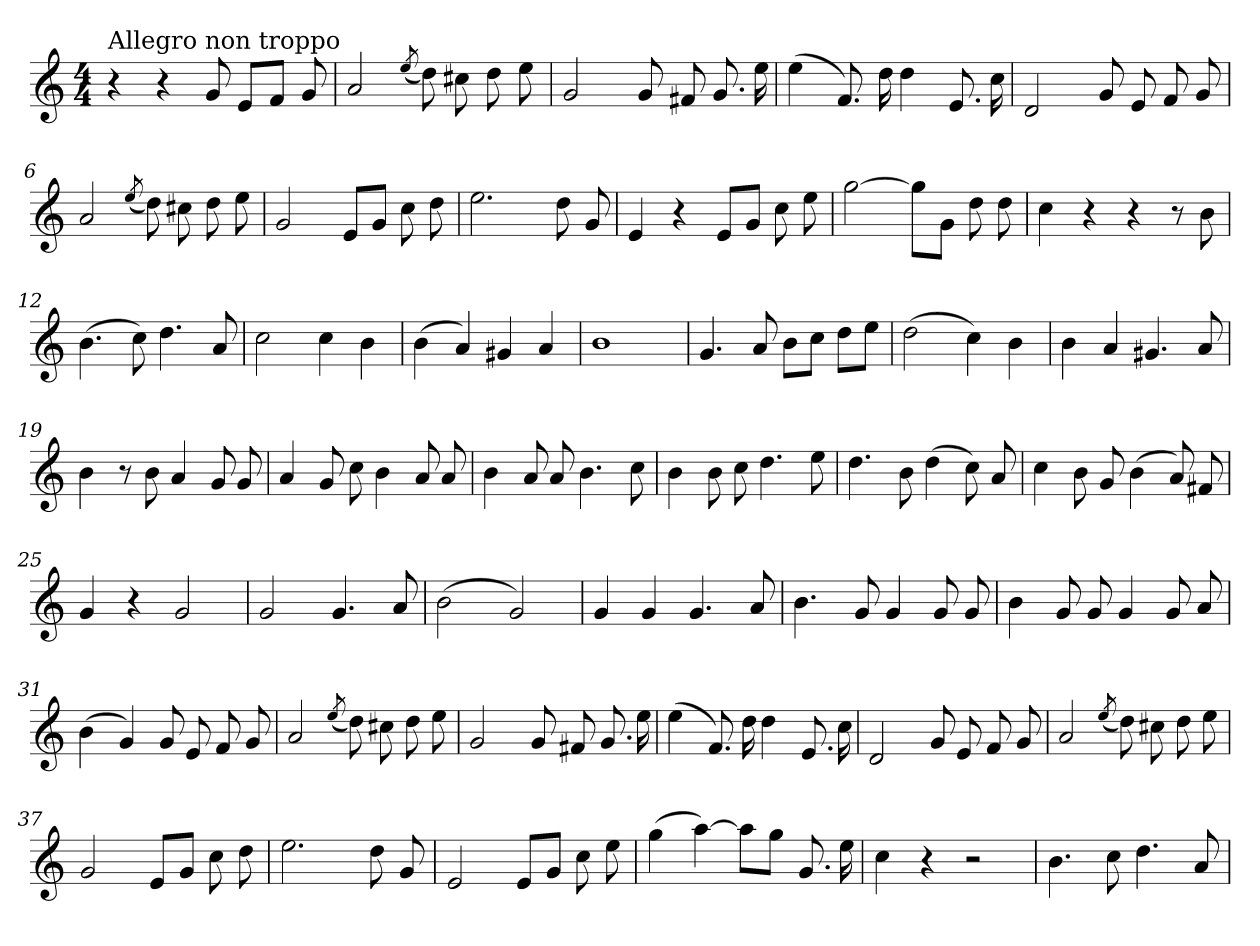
**kern
*part1
*staff1
*clefG2
*k[]
*C:
*M4/4
=1
!LO:TX:a:t=Allegro non troppo
4r
4r
8g/
8e/L
8f/J
8g/
=2
2a/
(<8qee/
8dd\)
8cc#X\
8dd\
8ee\
=3
2g/
8g/
8f#X/
8.g/
16ee\
=4
(>4ee\
8.f/)
16dd\
4dd\
8.e/
16cc\
!!LO:LB:g=z
=5
2d/
8g/
8e/
8f/
8g/
=6
2a/
(<8qee/
8dd\)
8cc#X\
8dd\
8ee\
=7
2g/
8e/L
8g/J
8cc\
8dd\
=8
2.ee\
8dd\
8g/
=9
4e/
4r
8e/L
8g/J
8cc\
8ee\
=10
[2gg\
8gg\L]
8g\J
8dd\
8dd\
!!LO:LB:g=z
=11
4cc\
4r
4r
8r
8b\
=12
(>4.b\
8cc\)
4.dd\
8a/
=13
2cc\
4cc\
4b\
=14
(>4b\
4a/)
4g#X/
4a/
=15
1b
=16
4.g/
8a/
8b\L
8cc\J
8dd\L
8ee\J
!!LO:LB:g=z
=17
(>2dd\
4cc\)
4b\
=18
4b\
4a/
4.g#X/
8a/
=19
4b\
8r
8b\
4a/
8g/
8g/
=20
4a/
8g/
8cc\
4b\
8a/
8a/
=21
4b\
8a/
8a/
4.b\
8cc\
=22
4b\
8b\
8cc\
4.dd\
8ee\
!!LO:LB:g=z
=23
4.dd\
8b\
(>4dd\
8cc\)
8a/
=24
4cc\
8b\
8g/
(>4b\
8a/)
8f#X/
=25
4g/
4r
2g/
=26
2g/
4.g/
8a/
=27
(>2b\
2g/)
=28
4g/
4g/
4.g/
8a/
!!LO:LB:g=z
=29
4.b\
8g/
4g/
8g/
8g/
=30
4b\
8g/
8g/
4g/
8g/
8a/
=31
(>4b\
4g/)
8g/
8e/
8f/
8g/
=32
2a/
(<8qee/
8dd\)
8cc#X\
8dd\
8ee\
=33
2g/
8g/
8f#X/
8.g/
16ee\
!!LO:LB:g=z
=34
(>4ee\
8.f/)
16dd\
4dd\
8.e/
16cc\
=35
2d/
8g/
8e/
8f/
8g/
=36
2a/
(<8qee/
8dd\)
8cc#X\
8dd\
8ee\
=37
2g/
8e/L
8g/J
8cc\
8dd\
=38
2.ee\
8dd\
8g/
=39
2e/
8e/L
8g/J
8cc\
8ee\
!!LO:LB:g=z
=40
(>4gg\
[4aa\)
8aa\L]
8gg\J
8.g/
16ee\
=41
4cc\
4r
2r
=42
4.b\
8cc\
4.dd\
8a/
=
*-
